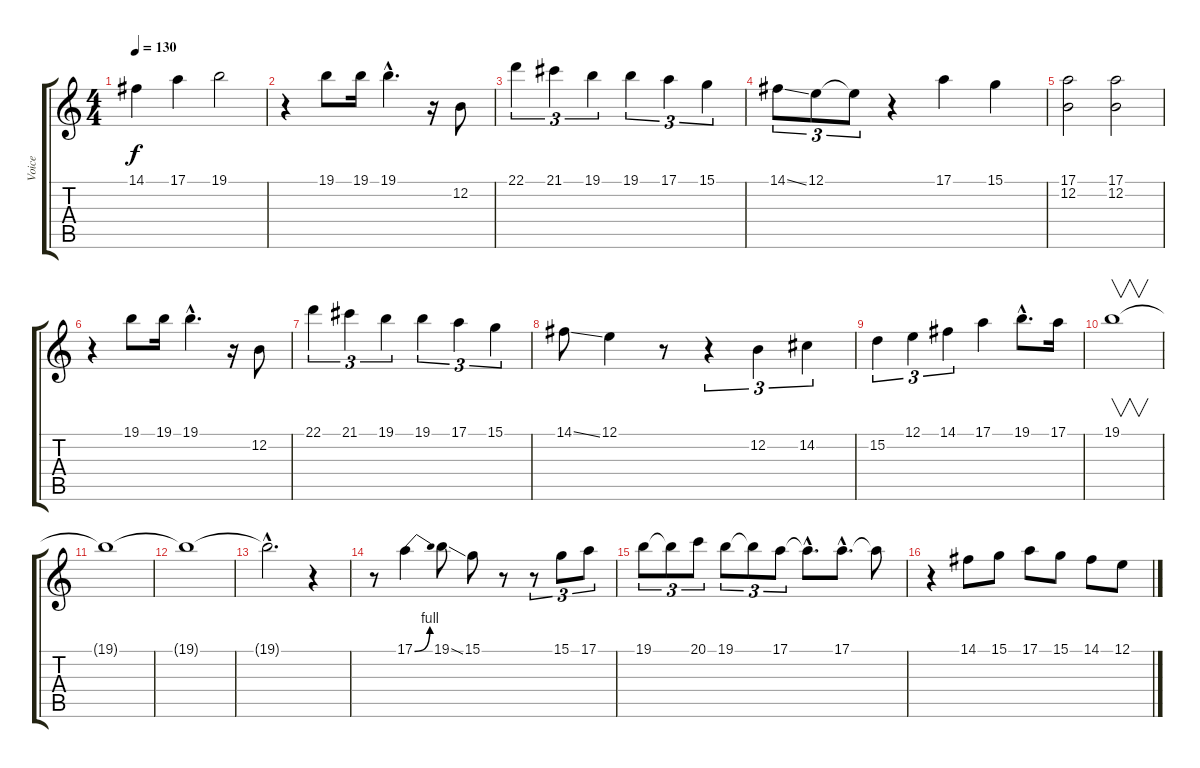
\track ("Voice" "Voice") {instrument synthvoice}
\staff {score tabs}
\tuning (E4 B3 G3 D3 A2 E2) {hide}
\ts (4 4)
\tempo 130
\clef g2
\ks c
14.1.4{dy f} 17.1.4 19.1.2 |
r.4 19.1.8 19.1.16 19.1{hac}.4{d} r.16 12.2.8 |
22.1.4{tu (3 2)} 21.1.4{tu (3 2)} 19.1.4{tu (3 2)} 19.1.4{tu (3 2)} 17.1.4{tu (3 2)} 15.1.4{tu (3 2)} |
14.1{ss}.8{tu (3 2)} 12.1.8{tu (3 2)} 12.1{t}.8{tu (3 2)} r.4 17.1.4 15.1.4 |
(17.1 12.2).2 (17.1 12.2).2 |
r.4 19.1.8 19.1.16 19.1{hac}.4{d} r.16 12.2.8 |
22.1.4{tu (3 2)} 21.1.4{tu (3 2)} 19.1.4{tu (3 2)} 19.1.4{tu (3 2)} 17.1.4{tu (3 2)} 15.1.4{tu (3 2)} |
14.1{ss}.8 12.1.4 r.8 r.4{tu (3 2)} 12.2.4{tu (3 2)} 14.2.4{tu (3 2)} |
15.2.4{tu (3 2)} 12.1.4{tu (3 2)} 14.1.4{tu (3 2)} 17.1.4 19.1{hac}.8{d} 17.1.16 |
19.1.1{v} |
19.1{t}.1 |
19.1{t}.1 |
19.1{hac t}.2{d} r.4 |
r.8 17.1{be (bend 0 0 60 4)}.4 19.1{ss}.8 15.1.8 r.8 r.8{tu (3 2)} 15.1.8{tu (3 2)} 17.1.8{tu (3 2)} |
19.1.8{tu (3 2)} 19.1{t}.8{tu (3 2)} 20.1.8{tu (3 2)} 19.1.8{tu (3 2)} 19.1{t}.8{tu (3 2)} 17.1.8{tu (3 2)} 17.1{hac t}.8{d} 17.1{hac}.8{d} 17.1{t}.8 |
r.4 14.1.8 15.1.8 17.1.8 15.1.8 14.1.8 12.1.8
